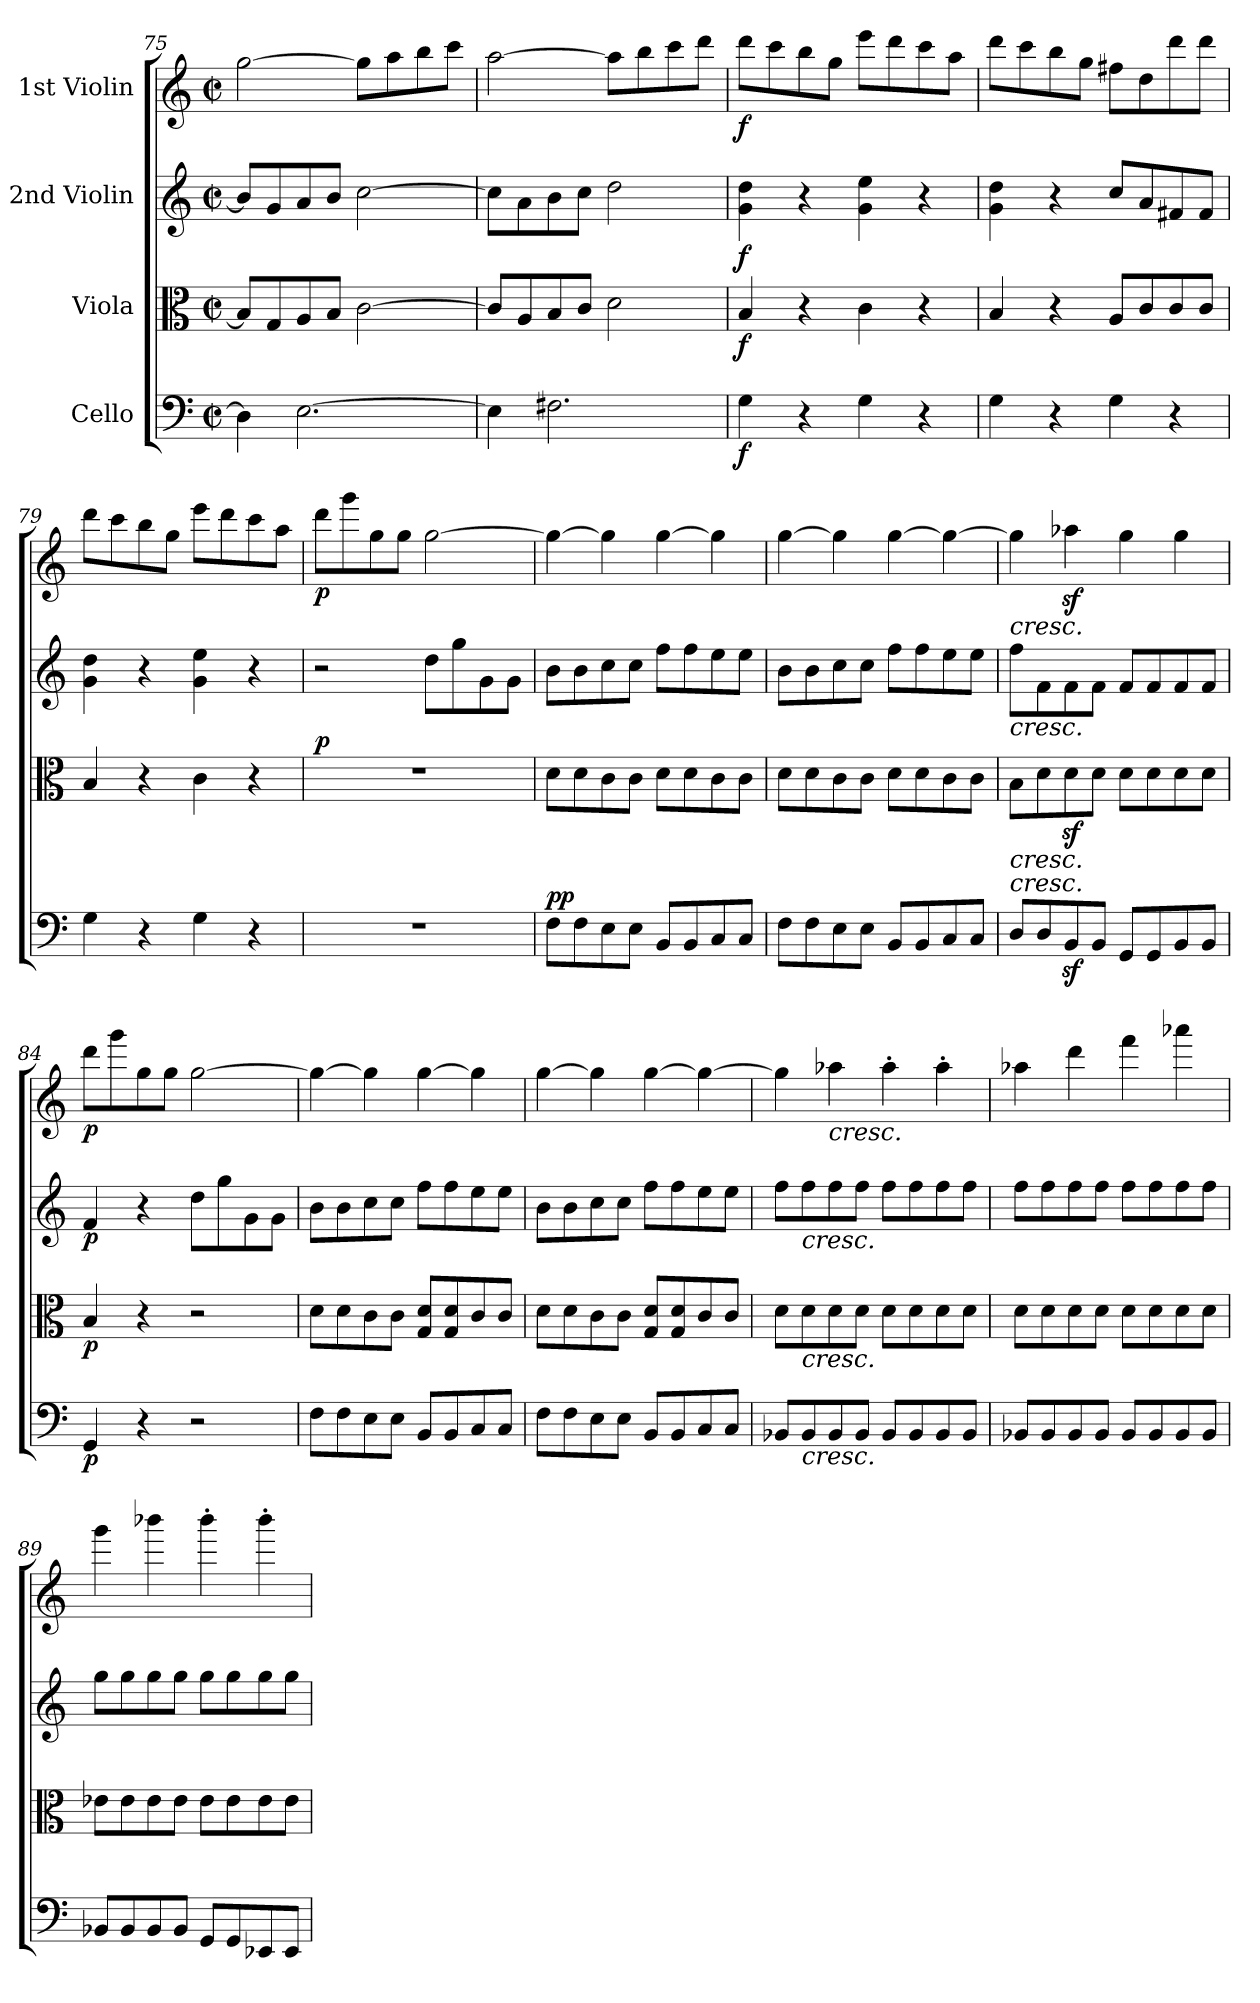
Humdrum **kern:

**kern	**dynam	**kern	**dynam	**kern	**dynam	**kern	**dynam
*part4	*part4	*part3	*part3	*part2	*part2	*part1	*part1
*staff4	*staff4	*staff3	*staff3	*staff2	*staff2	*staff1	*staff1
*I"Cello	*	*I"Viola	*	*I"2nd Violin	*	*I"1st Violin	*
*clefF4	*	*clefC3	*	*clefG2	*	*clefG2	*
*k[]	*	*k[]	*	*k[]	*	*k[]	*
*M2/2	*	*M2/2	*	*M2/2	*	*M2/2	*
*met(c|)	*	*met(c|)	*	*met(c|)	*	*met(c|)	*
=75	=75	=75	=75	=75	=75	=75	=75
4D\]	.	8B/L]	.	8b/L]	.	[2gg\	.
.	.	8G/	.	8g/	.	.	.
[2.E\	.	8A/	.	8a/	.	.	.
.	.	8B/J	.	8b/J	.	.	.
.	.	[2c\	.	[2cc\	.	8gg\L]	.
.	.	.	.	.	.	8aa\	.
.	.	.	.	.	.	8bb\	.
.	.	.	.	.	.	8ccc\J	.
!!LO:PB:g=z
=76	=76	=76	=76	=76	=76	=76	=76
4E\]	.	8c/L]	.	8cc\L]	.	[2aa\	.
.	.	8A/	.	8a\	.	.	.
2.F#X\	.	8B/	.	8b\	.	.	.
.	.	8c/J	.	8cc\J	.	.	.
.	.	2d\	.	2dd\	.	8aa\L]	.
.	.	.	.	.	.	8bb\	.
.	.	.	.	.	.	8ccc\	.
.	.	.	.	.	.	8ddd\J	.
=77	=77	=77	=77	=77	=77	=77	=77
!	!LO:DY:b	!	!LO:DY:b	!	!LO:DY:b	!	!LO:DY:b
4G\	f	4B/	f	4g\ 4dd\	f	8ddd\L	f
.	.	.	.	.	.	8ccc\	.
4r	.	4r	.	4r	.	8bb\	.
.	.	.	.	.	.	8gg\J	.
4G\	.	4c\	.	4g\ 4ee\	.	8eee\L	.
.	.	.	.	.	.	8ddd\	.
4r	.	4r	.	4r	.	8ccc\	.
.	.	.	.	.	.	8aa\J	.
=78	=78	=78	=78	=78	=78	=78	=78
4G\	.	4B/	.	4g\ 4dd\	.	8ddd\L	.
.	.	.	.	.	.	8ccc\	.
4r	.	4r	.	4r	.	8bb\	.
.	.	.	.	.	.	8gg\J	.
4G\	.	8A/L	.	8cc/L	.	8ff#X\L	.
.	.	8c/	.	8a/	.	8dd\	.
4r	.	8c/	.	8f#X/	.	8ddd\	.
.	.	8c/J	.	8f#/J	.	8ddd\J	.
=79	=79	=79	=79	=79	=79	=79	=79
4G\	.	4B/	.	4g\ 4dd\	.	8ddd\L	.
.	.	.	.	.	.	8ccc\	.
4r	.	4r	.	4r	.	8bb\	.
.	.	.	.	.	.	8gg\J	.
4G\	.	4c\	.	4g\ 4ee\	.	8eee\L	.
.	.	.	.	.	.	8ddd\	.
4r	.	4r	.	4r	.	8ccc\	.
.	.	.	.	.	.	8aa\J	.
!!LO:LB:g=z
=80	=80	=80	=80	=80	=80	=80	=80
!	!	!	!LO:DY:a	!	!	!	!LO:DY:b
1r	.	1r	p	2r	.	8ddd\L	p
.	.	.	.	.	.	8ggg\	.
.	.	.	.	.	.	8gg\	.
.	.	.	.	.	.	8gg\J	.
.	.	.	.	8dd\L	.	[2gg\	.
.	.	.	.	8gg\	.	.	.
.	.	.	.	8g\	.	.	.
.	.	.	.	8g\J	.	.	.
=81	=81	=81	=81	=81	=81	=81	=81
!	!LO:DY:b	!	!	!	!	!	!
!	!LO:DY:n=1:a	!	!	!	!	!	!
8F\L	p p	8d\L	.	8b\L	.	4gg\_	.
8F\	.	8d\	.	8b\	.	.	.
8E\	.	8c\	.	8cc\	.	4gg\]	.
8E\J	.	8c\J	.	8cc\J	.	.	.
8BB/L	.	8d\L	.	8ff\L	.	[4gg\	.
8BB/	.	8d\	.	8ff\	.	.	.
8C/	.	8c\	.	8ee\	.	4gg\]	.
8C/J	.	8c\J	.	8ee\J	.	.	.
=82	=82	=82	=82	=82	=82	=82	=82
8F\L	.	8d\L	.	8b\L	.	[4gg\	.
8F\	.	8d\	.	8b\	.	.	.
8E\	.	8c\	.	8cc\	.	4gg\]	.
8E\J	.	8c\J	.	8cc\J	.	.	.
8BB/L	.	8d\L	.	8ff\L	.	[4gg\	.
8BB/	.	8d\	.	8ff\	.	.	.
8C/	.	8c\	.	8ee\	.	4gg\_	.
8C/J	.	8c\J	.	8ee\J	.	.	.
=83	=83	=83	=83	=83	=83	=83	=83
!	!	!	!	!	!	!LO:TX:b:i:t=cresc.	!
!	!	!	!	!LO:TX:b:i:t=cresc.	!	!	!
!	!	!LO:TX:b:i:t=cresc.	!	!	!	!	!
!LO:TX:a:i:t=cresc.	!	!	!	!	!	!	!
8D/L	.	8B\L	.	8ff\L	.	4gg\]	.
8D/	.	8d\	.	8f\	.	.	.
8BBz>/	.	8dz>\	.	8f\	.	4aa-Xz<\	.
8BB/J	.	8d\J	.	8f\J	.	.	.
8GG/L	.	8d\L	.	8f/L	.	4gg\	.
8GG/	.	8d\	.	8f/	.	.	.
8BB/	.	8d\	.	8f/	.	4gg\	.
8BB/J	.	8d\J	.	8f/J	.	.	.
!!LO:LB:g=z
=84	=84	=84	=84	=84	=84	=84	=84
!	!LO:DY:b	!	!LO:DY:b	!	!LO:DY:b	!	!LO:DY:b
4GG/	p	4B/	p	4f/	p	8ddd\L	p
.	.	.	.	.	.	8ggg\	.
4r	.	4r	.	4r	.	8gg\	.
.	.	.	.	.	.	8gg\J	.
2r	.	2r	.	8dd\L	.	[2gg\	.
.	.	.	.	8gg\	.	.	.
.	.	.	.	8g\	.	.	.
.	.	.	.	8g\J	.	.	.
=85	=85	=85	=85	=85	=85	=85	=85
8F\L	.	8d\L	.	8b\L	.	4gg\_	.
8F\	.	8d\	.	8b\	.	.	.
8E\	.	8c\	.	8cc\	.	4gg\]	.
8E\J	.	8c\J	.	8cc\J	.	.	.
8BB/L	.	8G/ 8d/L	.	8ff\L	.	[4gg\	.
8BB/	.	8G/ 8d/	.	8ff\	.	.	.
8C/	.	8c/	.	8ee\	.	4gg\]	.
8C/J	.	8c/J	.	8ee\J	.	.	.
=86	=86	=86	=86	=86	=86	=86	=86
8F\L	.	8d\L	.	8b\L	.	[4gg\	.
8F\	.	8d\	.	8b\	.	.	.
8E\	.	8c\	.	8cc\	.	4gg\]	.
8E\J	.	8c\J	.	8cc\J	.	.	.
8BB/L	.	8G/ 8d/L	.	8ff\L	.	[4gg\	.
8BB/	.	8G/ 8d/	.	8ff\	.	.	.
8C/	.	8c/	.	8ee\	.	4gg\_	.
8C/J	.	8c/J	.	8ee\J	.	.	.
!!LO:PB:g=z
=87	=87	=87	=87	=87	=87	=87	=87
8BB-X/L	.	8d\L	.	8ff\L	.	4gg\]	.
!	!	!	!	!LO:TX:b:i:t=cresc.	!	!	!
!	!	!LO:TX:b:i:t=cresc.	!	!	!	!	!
!LO:TX:b:i:t=cresc.	!	!	!	!	!	!	!
8BB-/	.	8d\	.	8ff\	.	.	.
!	!	!	!	!	!	!LO:TX:b:i:t=cresc.	!
8BB-/	.	8d\	.	8ff\	.	4aa-X\	.
8BB-/J	.	8d\J	.	8ff\J	.	.	.
8BB-/L	.	8d\L	.	8ff\L	.	4aa-'\	.
8BB-/	.	8d\	.	8ff\	.	.	.
8BB-/	.	8d\	.	8ff\	.	4aa-'\	.
8BB-/J	.	8d\J	.	8ff\J	.	.	.
=88	=88	=88	=88	=88	=88	=88	=88
8BB-X/L	.	8d\L	.	8ff\L	.	4aa-X\	.
8BB-/	.	8d\	.	8ff\	.	.	.
8BB-/	.	8d\	.	8ff\	.	4ddd\	.
8BB-/J	.	8d\J	.	8ff\J	.	.	.
8BB-/L	.	8d\L	.	8ff\L	.	4fff\	.
8BB-/	.	8d\	.	8ff\	.	.	.
8BB-/	.	8d\	.	8ff\	.	4aaa-X\	.
8BB-/J	.	8d\J	.	8ff\J	.	.	.
=89	=89	=89	=89	=89	=89	=89	=89
8BB-X/L	.	8e-X\L	.	8gg\L	.	4ggg\	.
8BB-/	.	8e-\	.	8gg\	.	.	.
8BB-/	.	8e-\	.	8gg\	.	4bbb-X\	.
8BB-/J	.	8e-\J	.	8gg\J	.	.	.
8GG/L	.	8e-\L	.	8gg\L	.	4bbb-'\	.
8GG/	.	8e-\	.	8gg\	.	.	.
8EE-X/	.	8e-\	.	8gg\	.	4bbb-'\	.
8EE-/J	.	8e-\J	.	8gg\J	.	.	.
=	=	=	=	=	=	=	=
*-	*-	*-	*-	*-	*-	*-	*-
